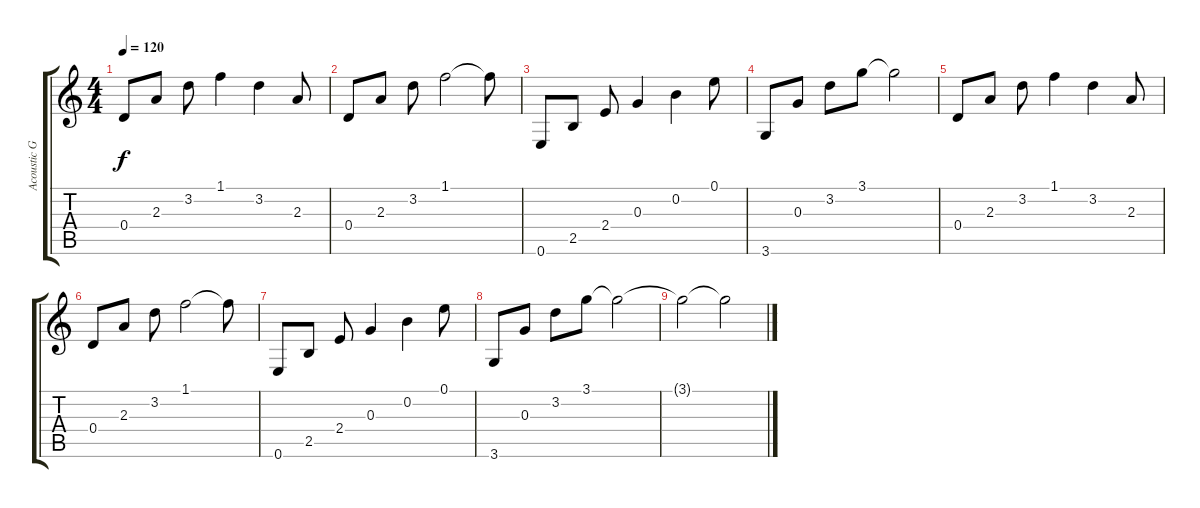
\track ("Acoustic Guiitar" "Acoustic G") {instrument acousticguitarsteel}
\staff {score tabs}
\tuning (E4 B3 G3 D3 A2 E2) {hide}
\ts (4 4)
\tempo 120
\clef g2
\ks c
0.4.8{dy f} 2.3.8 3.2.8 1.1.4 3.2.4 2.3.8 |
0.4.8 2.3.8 3.2.8 1.1.2 1.1{t}.8 |
0.6.8 2.5.8 2.4.8 0.3.4 0.2.4 0.1.8 |
3.6.8 0.3.8 3.2.8 3.1.8 3.1{t}.2 |
0.4.8 2.3.8 3.2.8 1.1.4 3.2.4 2.3.8 |
0.4.8 2.3.8 3.2.8 1.1.2 1.1{t}.8 |
0.6.8 2.5.8 2.4.8 0.3.4 0.2.4 0.1.8 |
3.6.8 0.3.8 3.2.8 3.1.8 3.1{t}.2 |
3.1{t}.2 3.1{t}.2
